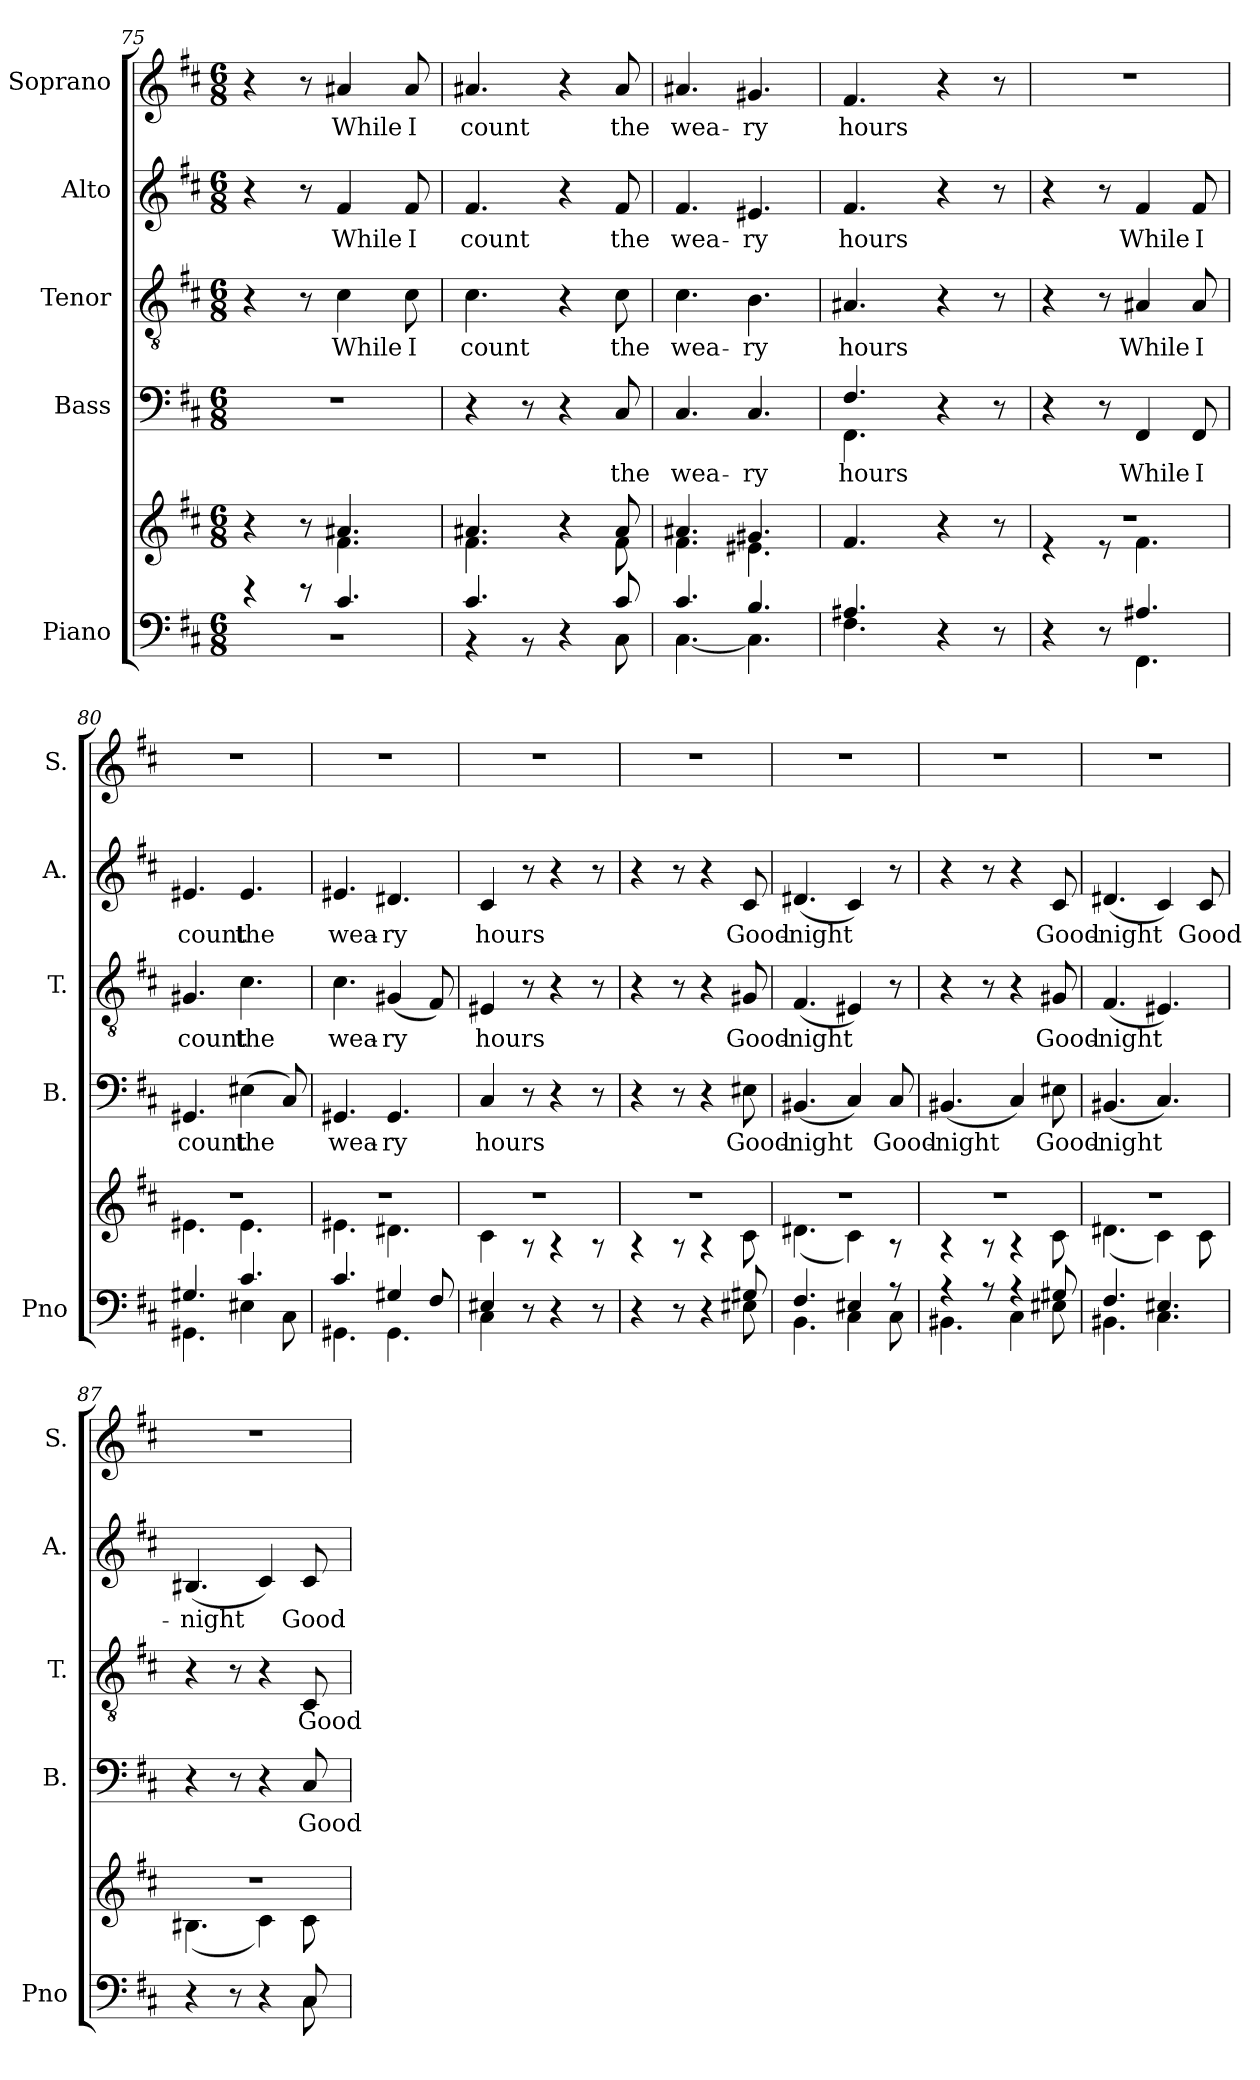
**kern	**kern	**kern	**text	**kern	**text	**kern	**text	**kern	**text
*part5	*part5	*part4	*part4	*part3	*part3	*part2	*part2	*part1	*part1
*staff6	*staff5	*staff4	*staff4	*staff3	*staff3	*staff2	*staff2	*staff1	*staff1
*I"Piano	*	*I"Bass	*	*I"Tenor	*	*I"Alto	*	*I"Soprano	*
*I'Pno	*	*I'B.	*	*I'T.	*	*I'A.	*	*I'S.	*
*clefF4	*clefG2	*clefF4	*	*clefGv2	*	*clefG2	*	*clefG2	*
*k[f#c#]	*k[f#c#]	*k[f#c#]	*	*k[f#c#]	*	*k[f#c#]	*	*k[f#c#]	*
*M6/8	*M6/8	*M6/8	*	*M6/8	*	*M6/8	*	*M6/8	*
=75	=75	=75	=75	=75	=75	=75	=75	=75	=75
*^	*^	*	*	*	*	*	*	*	*
4r	2.r	4r	4ryy	2.r	.	4r	.	4r	.	4r	.
8r	.	8r	8ryy	.	.	8r	.	8r	.	8r	.
!	!	!	!	!	!	!	!LO:LY:b	!	!LO:LY:b	!	!LO:LY:b
4.c#/	.	4.a#X/	4.f#\	.	.	4c#\	While	4f#/	While	4a#X/	While
!	!	!	!	!	!	!	!LO:LY:b	!	!LO:LY:b	!	!LO:LY:b
.	.	.	.	.	.	8c#\	I	8f#/	I	8a#/	I
=76	=76	=76	=76	=76	=76	=76	=76	=76	=76	=76	=76
!	!	!	!	!	!	!	!LO:LY:b	!	!LO:LY:b	!	!LO:LY:b
4.c#/	4r	4.a#X/	4.f#\	4r	.	4.c#\	count	4.f#/	count	4.a#X/	count
.	8r	.	.	8r	.	.	.	.	.	.	.
4r	4ryy	4r	4ryy	4r	.	4r	.	4r	.	4r	.
!	!	!	!	!	!LO:LY:b	!	!LO:LY:b	!	!LO:LY:b	!	!LO:LY:b
8c#/	8C#\	8a#/	8f#\	8C#/	the	8c#\	the	8f#/	the	8a#/	the
!!LO:PB:g=z
=77	=77	=77	=77	=77	=77	=77	=77	=77	=77	=77	=77
!	!	!	!	!	!LO:LY:b	!	!LO:LY:b	!	!LO:LY:b	!	!LO:LY:b
4.c#/	[4.C#\	4.a#X/	4.f#\	4.C#/	wea-	4.c#\	wea-	4.f#/	wea-	4.a#X/	wea-
!	!	!	!	!	!LO:LY:b	!	!LO:LY:b	!	!LO:LY:b	!	!LO:LY:b
4.B/	4.C#\]	4.g#X/	4.e#X\	4.C#/	-ry	4.B\	-ry	4.e#X/	-ry	4.g#X/	-ry
=78	=78	=78	=78	=78	=78	=78	=78	=78	=78	=78	=78
!	!	!	!	!	!LO:LY:b	!	!LO:LY:b	!	!LO:LY:b	!	!LO:LY:b
*	*	*	*	*^	*	*	*	*	*	*	*
4.A#X/	4.F#\	4.f#/	4ryy	4.F#/	4.FF#\	hours	4.A#X/	hours	4.f#/	hours	4.f#/	hours
.	.	.	8ryy	.	.	.	.	.	.	.	.	.
4r	4ryy	4r	4ryy	4r	4ryy	.	4r	.	4r	.	4r	.
8r	8ryy	8r	8ryy	8r	8ryy	.	8r	.	8r	.	8r	.
*	*	*	*	*v	*v	*	*	*	*	*	*	*
=79	=79	=79	=79	=79	=79	=79	=79	=79	=79	=79	=79
4r	4ryy	2.r	4r	4r	.	4r	.	4r	.	2.r	.
8r	8ryy	.	8r	8r	.	8r	.	8r	.	.	.
!	!	!	!	!	!LO:LY:b	!	!LO:LY:b	!	!LO:LY:b	!	!
4.A#X/	4.FF#\	.	4.f#\	4FF#/	While	4A#X/	While	4f#/	While	.	.
!	!	!	!	!	!LO:LY:b	!	!LO:LY:b	!	!LO:LY:b	!	!
.	.	.	.	8FF#/	I	8A#/	I	8f#/	I	.	.
=80	=80	=80	=80	=80	=80	=80	=80	=80	=80	=80	=80
!	!	!	!	!	!LO:LY:b	!	!LO:LY:b	!	!LO:LY:b	!	!
4.G#X/	4.GG#X\	2.r	4.e#X\	4.GG#X/	count	4.G#X/	count	4.e#X/	count	2.r	.
!	!	!	!	!	!LO:LY:b	!	!LO:LY:b	!	!LO:LY:b	!	!
4.c#/	4E#X\	.	4.e#\	(4E#X\	the	4.c#\	the	4.e#/	the	.	.
.	8C#\	.	.	8C#/)	.	.	.	.	.	.	.
=81	=81	=81	=81	=81	=81	=81	=81	=81	=81	=81	=81
!	!	!	!	!	!LO:LY:b	!	!LO:LY:b	!	!LO:LY:b	!	!
4.c#/	4.GG#X\	2.r	4.e#X\	4.GG#X/	wea-	4.c#\	wea-	4.e#X/	wea-	2.r	.
!	!	!	!	!	!LO:LY:b	!	!LO:LY:b	!	!LO:LY:b	!	!
4G#X/	4.GG#\	.	4.d#X\	4.GG#/	-ry	(4G#X/	-ry	4.d#X/	-ry	.	.
8F#/	.	.	.	.	.	8F#/)	.	.	.	.	.
!!LO:LB:g=z
=82	=82	=82	=82	=82	=82	=82	=82	=82	=82	=82	=82
!	!	!	!	!	!LO:LY:b	!	!LO:LY:b	!	!LO:LY:b	!	!
4E#X/	4C#\	2.r	4c#\	4C#/	hours	4E#X/	hours	4c#/	hours	2.r	.
8r	8ryy	.	8r	8r	.	8r	.	8r	.	.	.
4r	4ryy	.	4r	4r	.	4r	.	4r	.	.	.
8r	8ryy	.	8r	8r	.	8r	.	8r	.	.	.
=83	=83	=83	=83	=83	=83	=83	=83	=83	=83	=83	=83
4r	4ryy	2.r	4r	4r	.	4r	.	4r	.	2.r	.
8r	8ryy	.	8r	8r	.	8r	.	8r	.	.	.
4r	4ryy	.	4r	4r	.	4r	.	4r	.	.	.
!	!	!	!	!	!LO:LY:b	!	!LO:LY:b	!	!LO:LY:b	!	!
8G#X/	8E#X\	.	8c#\	8E#X\	Good-	8G#X/	Good-	8c#/	Good-	.	.
=84	=84	=84	=84	=84	=84	=84	=84	=84	=84	=84	=84
!	!	!	!	!	!LO:LY:b	!	!LO:LY:b	!	!LO:LY:b	!	!
4.F#/	4.BB\	2.r	(4.d#X\	(4.BB#X/	-night	(4.F#/	-night	(4.d#X/	-night	2.r	.
4E#X/	4C#\	.	4c#\)	4C#/)	.	4E#X/)	.	4c#/)	.	.	.
!	!	!	!	!	!LO:LY:b	!	!	!	!	!	!
8r	8C#\	.	8r	8C#/	Good-	8r	.	8r	.	.	.
=85	=85	=85	=85	=85	=85	=85	=85	=85	=85	=85	=85
!	!	!	!	!	!LO:LY:b	!	!	!	!	!	!
4r	4.BB#X\	2.r	4r	(4.BB#X/	-night	4r	.	4r	.	2.r	.
8r	.	.	8r	.	.	8r	.	8r	.	.	.
4r	4C#\	.	4r	4C#/)	.	4r	.	4r	.	.	.
!	!	!	!	!	!LO:LY:b	!	!LO:LY:b	!	!LO:LY:b	!	!
8G#X/	8E#X\	.	8c#\	8E#X\	Good-	8G#X/	Good-	8c#/	Good-	.	.
=86	=86	=86	=86	=86	=86	=86	=86	=86	=86	=86	=86
!	!	!	!	!	!LO:LY:b	!	!LO:LY:b	!	!LO:LY:b	!	!
4.F#/	4.BB#X\	2.r	(4.d#X\	(4.BB#X/	-night	(4.F#/	-night	(4.d#X/	-night	2.r	.
4.E#X/	4.C#\	.	4c#\)	4.C#/)	.	4.E#X/)	.	4c#/)	.	.	.
!	!	!	!	!	!	!	!	!	!LO:LY:b	!	!
.	.	.	8c#\	.	.	.	.	8c#/	Good-	.	.
=87	=87	=87	=87	=87	=87	=87	=87	=87	=87	=87	=87
!	!	!	!	!	!	!	!	!	!LO:LY:b	!	!
4r	4ryy	2.r	(4.B#X\	4r	.	4r	.	(4.B#X/	-night	2.r	.
8r	8ryy	.	.	8r	.	8r	.	.	.	.	.
4r	4ryy	.	4c#\)	4r	.	4r	.	4c#/)	.	.	.
!	!	!	!	!	!LO:LY:b	!	!LO:LY:b	!	!LO:LY:b	!	!
8C#/	8C#\	.	8c#\	8C#/	Good-	8C#/	Good-	8c#/	Good-	.	.
*v	*v	*	*	*	*	*	*	*	*	*	*
*	*v	*v	*	*	*	*	*	*	*	*
=	=	=	=	=	=	=	=	=	=
*-	*-	*-	*-	*-	*-	*-	*-	*-	*-
